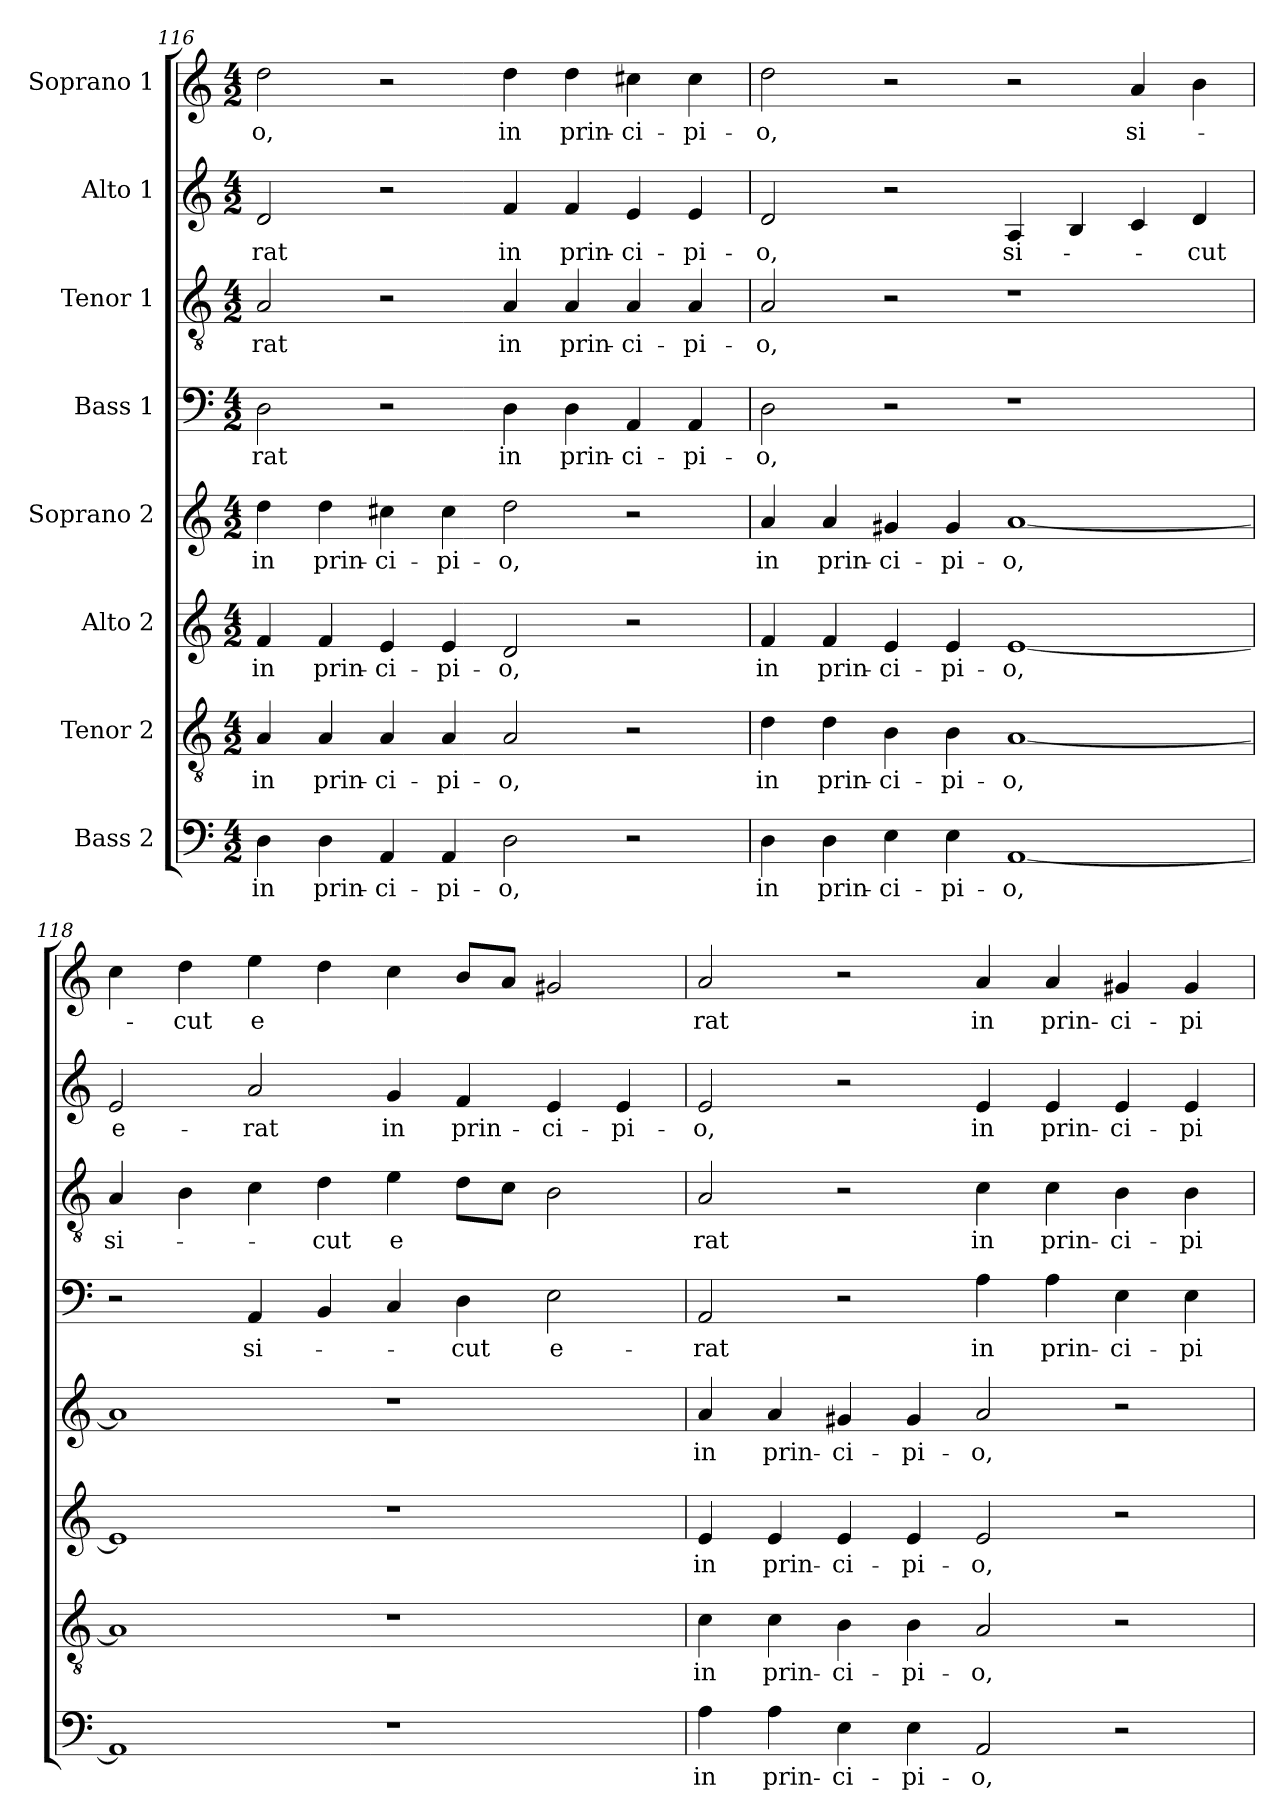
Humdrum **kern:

**kern	**text	**kern	**text	**kern	**text	**kern	**text	**kern	**text	**kern	**text	**kern	**text	**kern	**text
*part8	*part8	*part7	*part7	*part6	*part6	*part5	*part5	*part4	*part4	*part3	*part3	*part2	*part2	*part1	*part1
*staff8	*staff8	*staff7	*staff7	*staff6	*staff6	*staff5	*staff5	*staff4	*staff4	*staff3	*staff3	*staff2	*staff2	*staff1	*staff1
*I"Bass 2	*	*I"Tenor 2	*	*I"Alto 2	*	*I"Soprano 2	*	*I"Bass 1	*	*I"Tenor 1	*	*I"Alto 1	*	*I"Soprano 1	*
!!LO:LB:g=z
*clefF4	*	*clefGv2	*	*clefG2	*	*clefG2	*	*clefF4	*	*clefGv2	*	*clefG2	*	*clefG2	*
*k[]	*	*k[]	*	*k[]	*	*k[]	*	*k[]	*	*k[]	*	*k[]	*	*k[]	*
*M4/2	*	*M4/2	*	*M4/2	*	*M4/2	*	*M4/2	*	*M4/2	*	*M4/2	*	*M4/2	*
=116	=116	=116	=116	=116	=116	=116	=116	=116	=116	=116	=116	=116	=116	=116	=116
4D\	in	4A/	in	4f/	in	4dd\	in	2D\	rat	2A/	rat	2d/	rat	2dd\	o,
4D\	prin-	4A/	prin-	4f/	prin-	4dd\	prin-	.	.	.	.	.	.	.	.
4AA/	ci-	4A/	ci-	4e/	ci-	4cc#X\	ci-	2r	.	2r	.	2r	.	2r	.
4AA/	pi-	4A/	pi-	4e/	pi-	4cc#\	pi-	.	.	.	.	.	.	.	.
2D\	o,	2A/	o,	2d/	o,	2dd\	o,	4D\	in	4A/	in	4f/	in	4dd\	in
.	.	.	.	.	.	.	.	4D\	prin-	4A/	prin-	4f/	prin-	4dd\	prin-
2r	.	2r	.	2r	.	2r	.	4AA/	ci-	4A/	ci-	4e/	ci-	4cc#X\	ci-
.	.	.	.	.	.	.	.	4AA/	pi-	4A/	pi-	4e/	pi-	4cc#\	pi-
=117	=117	=117	=117	=117	=117	=117	=117	=117	=117	=117	=117	=117	=117	=117	=117
4D\	in	4d\	in	4f/	in	4a/	in	2D\	o,	2A/	o,	2d/	o,	2dd\	o,
4D\	prin-	4d\	prin-	4f/	prin-	4a/	prin-	.	.	.	.	.	.	.	.
4E\	ci-	4B\	ci-	4e/	ci-	4g#X/	ci-	2r	.	2r	.	2r	.	2r	.
4E\	pi-	4B\	pi-	4e/	pi-	4g#/	pi-	.	.	.	.	.	.	.	.
[1AA	o,	[1A	o,	[1e	o,	[1a	o,	1r	.	1r	.	4A/	si-	2r	.
.	.	.	.	.	.	.	.	.	.	.	.	4B/	.	.	.
.	.	.	.	.	.	.	.	.	.	.	.	4c/	.	4a/	si-
.	.	.	.	.	.	.	.	.	.	.	.	4d/	-cut	4b\	.
=118	=118	=118	=118	=118	=118	=118	=118	=118	=118	=118	=118	=118	=118	=118	=118
1AA]	.	1A]	.	1e]	.	1a]	.	2r	.	4A/	si-	2e/	e-	4cc\	.
.	.	.	.	.	.	.	.	.	.	4B\	.	.	.	4dd\	-cut
.	.	.	.	.	.	.	.	4AA/	si-	4c\	.	2a/	rat	4ee\	e
.	.	.	.	.	.	.	.	4BB/	.	4d\	-cut	.	.	4dd\	.
1r	.	1r	.	1r	.	1r	.	4C/	.	4e\	e	4g/	in	4cc\	.
.	.	.	.	.	.	.	.	4D\	-cut	8d\L	.	4f/	prin-	8b/L	.
.	.	.	.	.	.	.	.	.	.	8c\J	.	.	.	8a/J	-
.	.	.	.	.	.	.	.	2E\	e-	2B\	.	4e/	ci-	2g#X/	.
.	.	.	.	.	.	.	.	.	.	.	.	4e/	pi-	.	.
=119	=119	=119	=119	=119	=119	=119	=119	=119	=119	=119	=119	=119	=119	=119	=119
4A\	in	4c\	in	4e/	in	4a/	in	2AA/	rat	2A/	rat	2e/	o,	2a/	rat
4A\	prin-	4c\	prin-	4e/	prin-	4a/	prin-	.	.	.	.	.	.	.	.
4E\	ci-	4B\	ci-	4e/	ci-	4g#X/	ci-	2r	.	2r	.	2r	.	2r	.
4E\	pi-	4B\	pi-	4e/	pi-	4g#/	pi-	.	.	.	.	.	.	.	.
2AA/	o,	2A/	o,	2e/	o,	2a/	o,	4A\	in	4c\	in	4e/	in	4a/	in
.	.	.	.	.	.	.	.	4A\	prin-	4c\	prin-	4e/	prin-	4a/	prin-
2r	.	2r	.	2r	.	2r	.	4E\	ci-	4B\	ci-	4e/	ci-	4g#X/	ci-
.	.	.	.	.	.	.	.	4E\	pi-	4B\	pi-	4e/	pi-	4g#/	pi-
=	=	=	=	=	=	=	=	=	=	=	=	=	=	=	=
*-	*-	*-	*-	*-	*-	*-	*-	*-	*-	*-	*-	*-	*-	*-	*-
